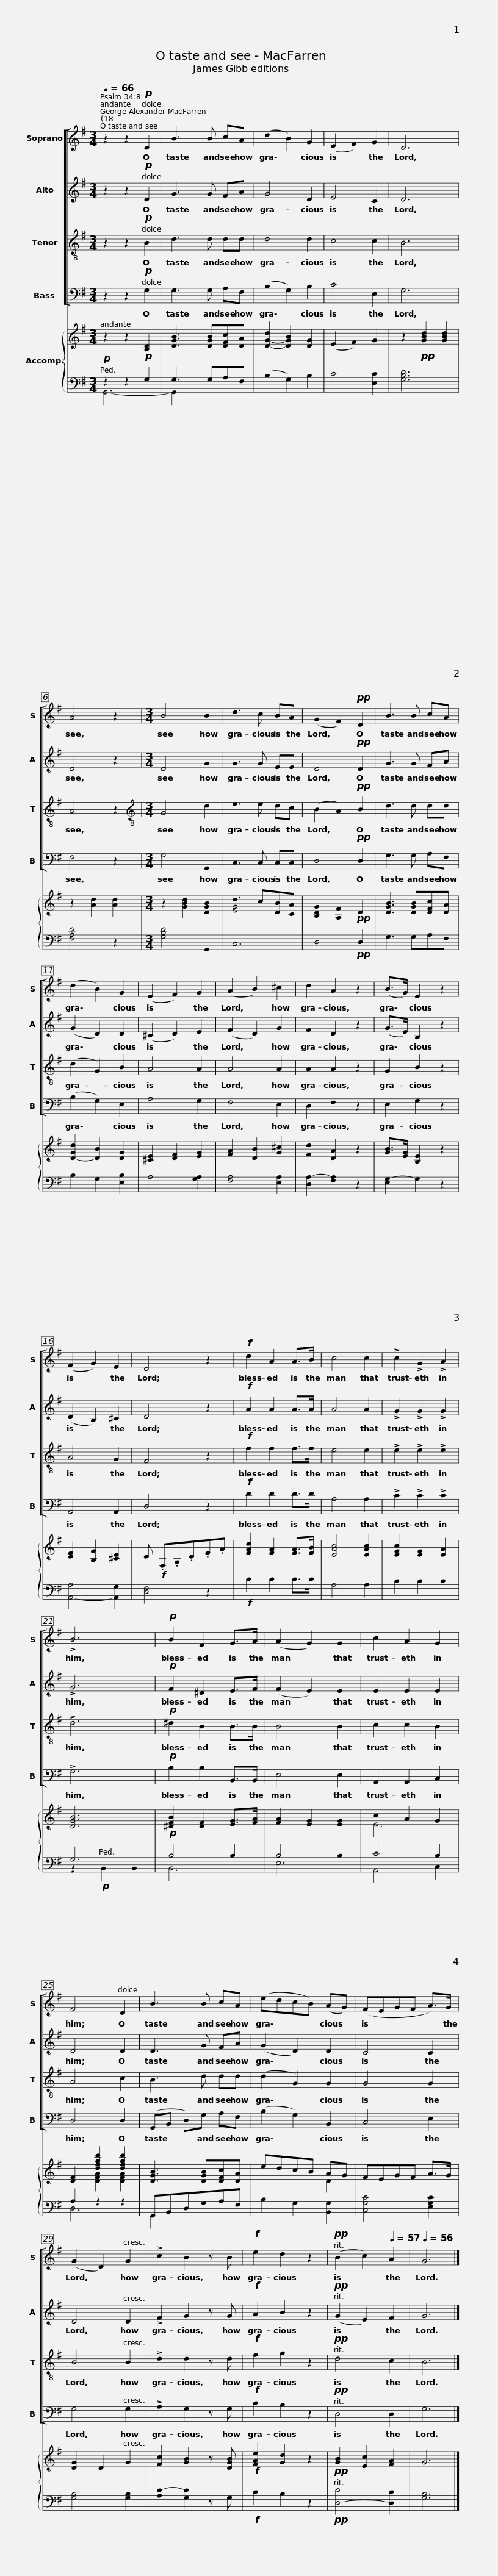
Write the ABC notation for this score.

X:1
%%score [ 1 2 3 4 ] { ( 5 8 ) | ( 6 7 ) }
L:1/8
Q:1/4=66
M:3/4
I:linebreak $
K:G
V:1 treble
V:2 treble
V:3 treble-8
V:4 bass
V:5 treble
V:8 treble
V:6 bass
V:7 bass
V:1
 z2 z2!p! D2 | B3 B cA | (d2 B2) G2 | (E2 F2) G2 | D6 | %5
 A4 z2 |$[M:3/4] B4 B2 | d3 c BA | (G2 F2)!pp! D2 | B3 B cA | %10
 (d2 B2) G2 | (E2 F2) G2 |$ (A2 B2) ^c2 | d2 A2 z2 | (B>G) E2 z2 | %15
 (F2 G2) E2 | D4 z2 |!f! d2 A2 A>B |$ c4 c2 | !>!c2 !>!G2 !>!A2 | %20
 !>!B6 |!p! B2 F2 G>A | (A2 G2) G2 |$ c2 A2 G2 | F4 D2 | %25
 B3 B cA | (edcB) (AG) | (FEGF A>)G |$ (G2 D2) G2 | !>!c2 B2 z B | %30
!f! e2 d2 z2 |!pp![Q:1/4=64] (B2[Q:1/4=60] c2)[Q:1/4=57] A2 |[Q:1/4=56] G6 |] %33
V:2
 z2 z2!p! D2 | G3 G FA | G4 D2 | E4 C2 | D6 | %5
 D4 z2 |$[M:3/4] D4 G2 | G3 G EE | D4!pp! D2 | G3 G FA | %10
 (G2 D2) D2 | (^C2 D2) E2 |$ (F2 D2) G2 | F2 D2 z2 | (G>E) B,2 z2 | %15
 (D2 B,2) ^C2 | D4 z2 |!f! A2 A2 A>A |$ A4 A2 | !>!G2 !>!G2 !>!G2 | %20
 !>!G6 |!p! F2 ^D2 E>F | (F2 E2) E2 |$ E2 E2 E2 | D4 D2 | %25
 D3 G FA | (G2 D2) D2 | C4 C2 |$ D4 D2 | !>!F2 G2 z G | %30
!f! A2 B2 z2 |!pp! (G2 E2) F2 | G6 |] %33
V:3
 z2 z2!p! B2 | d3 d dd | d4 d2 | c4 c2 | B6 | %5
 A4 z2 |$[M:3/4][K:treble-8] G4 d2 | e3 e dc | (B2 A2)!pp! B2 | d3 d dd | %10
 (d2 G2) B2 | A4 A2 |$ A4 A2 | A2 A2 z2 | G2 B2 z2 | %15
 A4 G2 | F4 z2 |!f! f2 f2 f>f |$ e4 e2 | !>!e2 !>!e2 !>!e2 | %20
 !>!d6 |!p! ^d2 B2 B>B | B4 B2 |$ c2 c2 B2 | A4 c2 | %25
 B3 d dd | (d2 G2) G2 | G4 G2 |$ B4 B2 | !>!d2 d2 z d | %30
!f! f2 g2 z2 |!pp! d4 c2 | B6 |] %33
V:4
 z2 z2!p! G,2 | G,3 G, A,F, | (B,2 G,2) B,2 | C4 E,2 | G,6 | %5
 F,4 z2 |$[M:3/4] G,4 G,,2 | C,3 C, C,C, | D,4!pp! D,2 | G,3 G, A,F, | %10
 (B,2 G,2) E,2 | A,4 G,2 |$ F,4 E,2 | D,2 F,2 z2 | E,2 G,2 z2 | %15
 A,,4 A,,2 | D,4 z2 |!f! D2 D2 D>D |$ A,4 A,2 | !>!C2 !>!C2 !>!C2 | %20
 !>!G,6 |!p! B,2 B,2 B,,>B,, | E,4 E,2 |$ A,,2 A,,2 C,2 | D,4 D,2 | %25
 (G,,B,, D,)G, A,F, | (B,2 G,2) B,,2 | C,4 E,2 |$ G,4 G,2 | !>!A,2 G,2 z G, | %30
!f! C2 B,2 z2 |!pp! D,4 D,2 | G,6 |] %33
V:5
 z2 z2!p! [B,D]2 | [DGB]3 [DGB][DFc][DA] | [DGd]2- [DGB]2 [DG]2 | (E2 F2) G2 | z2!pp! [GBd]2 [GBd]2 | %5
 z2 [Ad]2 [Ad]2 |$[M:3/4] z2 [GBd]2 [DGB]2 | d3 c[DB][CA] | [B,DG]2 [A,F]2!pp! D2 | [DGB]3 [DGB][DFc][DA] | %10
 [DGd]2- [DB]2 [DG]2 | [^CE]2 [DF]2 [EG]2 |$ [FA]2 [DB]2 [G^c]2 | [Fd]2 [DA]2 z2 | [GB]>[EG] [B,E]2 z2 | %15
 [DF]2 [B,G]2 [^CE]2 | D!f! .F,.A,.D.F.A | [FAd]2 [FA]2 [FA]>[FB] |$ [EAc]4 [EAc]2 | [EGc]2 [EG]2 [EA]2 | %20
 [DGB]6 |!p! [^DFB]2 [DF]2 [EG]>[FA] | [FA]2 [EG]2 [EG]2 |$ c2 A2 G2 | [DF]2 [dfad']2 [dfad']2 | %25
 [DGB]3 [DGB][DFc][DA] | edcB AG | FEGF A>G |$ [DG]2 D2 G2 | [Fc]2 [GB]2 z [DGB] | %30
!f! [FAe]2 [Gd]2 z2 |!pp! [GB]2 [Ec]2 [FA]2 | G6 |] %33
V:6
!p! z2 z2 G,2 | G,3 G,A,F, | (B,2 G,2) B,2 | C4 [E,C]2 | [G,B,D]6 | %5
 [F,A,D]4 z2 |$[M:3/4] [G,B,D]4 G,,2 | C,6 | D,4!pp! D,2 | G,3 G,A,F, | %10
 B,2 G,2 [E,B,]2 | A,4 [G,A,]2 |$ [F,A,]4 [E,A,]2 | [D,A,]2- [F,A,]2 z2 | [E,G,]2- G,2 z2 | %15
 [A,,A,]4- [A,,G,]2 | [D,F,]4 z2 |!f! D2 D2 D>D |$ A,4 A,2 | C2 C2 C2 | %20
 G,6 | B,4 B,2 | B,4 B,2 |$ C4 B,2 | A,2 z2 z2 | %25
 G,,B,,D,G,A,F, | B,2 G,2 [B,,G,]2 | [C,G,C]4 [E,G,C]2 |$ [G,B,]4 [G,B,]2 | [A,D-]2 [G,D]2 z G, | %30
!f! C2 B,2 z2 |!pp! [D,-D]4 [D,C]2 | [G,B,]6 |] %33
V:7
 G,,6- | G,,2 x4 | x6 | x6 | x6 | %5
 x6 |$[M:3/4] x6 | x6 | x6 | x6 | %10
 x6 | x6 |$ x6 | x6 | x6 | %15
 x6 | x6 | x6 |$ x6 | x6 | %20
 z2!p! B,,2 B,,2 | B,,6 | E,6 |$ A,,4 C,2 | D,6 | %25
 G,,2 x2 x2 | x6 | x6 |$ x6 | x6 | %30
 x6 | x6 | x6 |] %33
V:8
 x6 | x6 | x6 | x6 | x6 | %5
 x6 |$[M:3/4] x6 | [EG]4 x2 | x6 | x6 | %10
 x6 | x6 |$ x6 | x6 | x6 | %15
 x6 | x6 | x6 |$ x6 | x6 | %20
 x6 | x6 | x6 |$ E6 | x2 [DFA]2 [DFA]2 | %25
 x6 | x4 D2 | x6 |$ x6 | x6 | %30
 x6 | x6 | x6 |] %33
